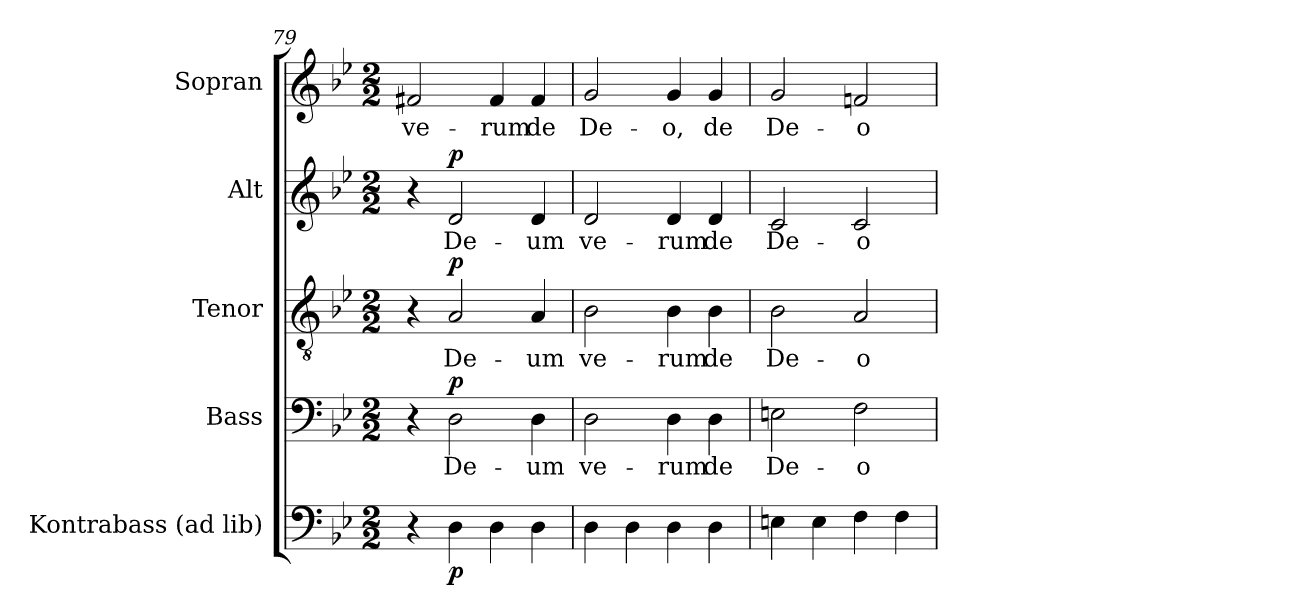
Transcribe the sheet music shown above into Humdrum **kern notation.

**kern	**dynam	**kern	**text	**dynam	**kern	**text	**dynam	**kern	**text	**dynam	**kern	**text
*part5	*part5	*part4	*part4	*part4	*part3	*part3	*part3	*part2	*part2	*part2	*part1	*part1
*staff5	*staff5	*staff4	*staff4	*staff4	*staff3	*staff3	*staff3	*staff2	*staff2	*staff2	*staff1	*staff1
*I"Kontrabass (ad lib)	*	*I"Bass	*	*	*I"Tenor	*	*	*I"Alt	*	*	*I"Sopran	*
*I'Kb.	*	*I'B.	*	*	*I'T.	*	*	*I'A.	*	*	*I'S.	*
!!LO:PB:g=z
*clefF4	*	*clefF4	*	*	*clefGv2	*	*	*clefG2	*	*	*clefG2	*
*ITrd7c12	*	*	*	*	*	*	*	*	*	*	*	*
*k[b-e-]	*	*k[b-e-]	*	*	*k[b-e-]	*	*	*k[b-e-]	*	*	*k[b-e-]	*
*B-:	*	*B-:	*	*	*B-:	*	*	*B-:	*	*	*B-:	*
*M2/2	*	*M2/2	*	*	*M2/2	*	*	*M2/2	*	*	*M2/2	*
=79	=79	=79	=79	=79	=79	=79	=79	=79	=79	=79	=79	=79
!	!	!	!	!	!	!	!	!	!	!	!	!LO:LY:b
4r	.	4r	.	.	4r	.	.	4r	.	.	2f#X/	ve-
!	!LO:DY:b	!	!LO:LY:b	!LO:DY:a	!	!LO:LY:b	!LO:DY:a	!	!LO:LY:b	!LO:DY:a	!	!
4DD\	p	2D\	De-	p	2A/	De-	p	2d/	De-	p	.	.
!	!	!	!	!	!	!	!	!	!	!	!	!LO:LY:b
4DD\	.	.	.	.	.	.	.	.	.	.	4f#/	-rum
!	!	!	!LO:LY:b	!	!	!LO:LY:b	!	!	!LO:LY:b	!	!	!LO:LY:b
4DD\	.	4D\	-um	.	4A/	-um	.	4d/	-um	.	4f#/	de
=80	=80	=80	=80	=80	=80	=80	=80	=80	=80	=80	=80	=80
!	!	!	!LO:LY:b	!	!	!LO:LY:b	!	!	!LO:LY:b	!	!	!LO:LY:b
4DD\	.	2D\	ve-	.	2B-\	ve-	.	2d/	ve-	.	2g/	De-
4DD\	.	.	.	.	.	.	.	.	.	.	.	.
!	!	!	!LO:LY:b	!	!	!LO:LY:b	!	!	!LO:LY:b	!	!	!LO:LY:b
4DD\	.	4D\	-rum	.	4B-\	-rum	.	4d/	-rum	.	4g/	-o,
!	!	!	!LO:LY:b	!	!	!LO:LY:b	!	!	!LO:LY:b	!	!	!LO:LY:b
4DD\	.	4D\	de	.	4B-\	de	.	4d/	de	.	4g/	de
=81	=81	=81	=81	=81	=81	=81	=81	=81	=81	=81	=81	=81
!	!	!	!LO:LY:b	!	!	!LO:LY:b	!	!	!LO:LY:b	!	!	!LO:LY:b
4EEn\	.	2En\	De-	.	2B-\	De-	.	2c/	De-	.	2g/	De-
4EE\	.	.	.	.	.	.	.	.	.	.	.	.
!	!	!	!LO:LY:b	!	!	!LO:LY:b	!	!	!LO:LY:b	!	!	!LO:LY:b
4FF\	.	2F\	-o	.	2A/	-o	.	2c/	-o	.	2fn/	-o
4FF\	.	.	.	.	.	.	.	.	.	.	.	.
=	=	=	=	=	=	=	=	=	=	=	=	=
*-	*-	*-	*-	*-	*-	*-	*-	*-	*-	*-	*-	*-
